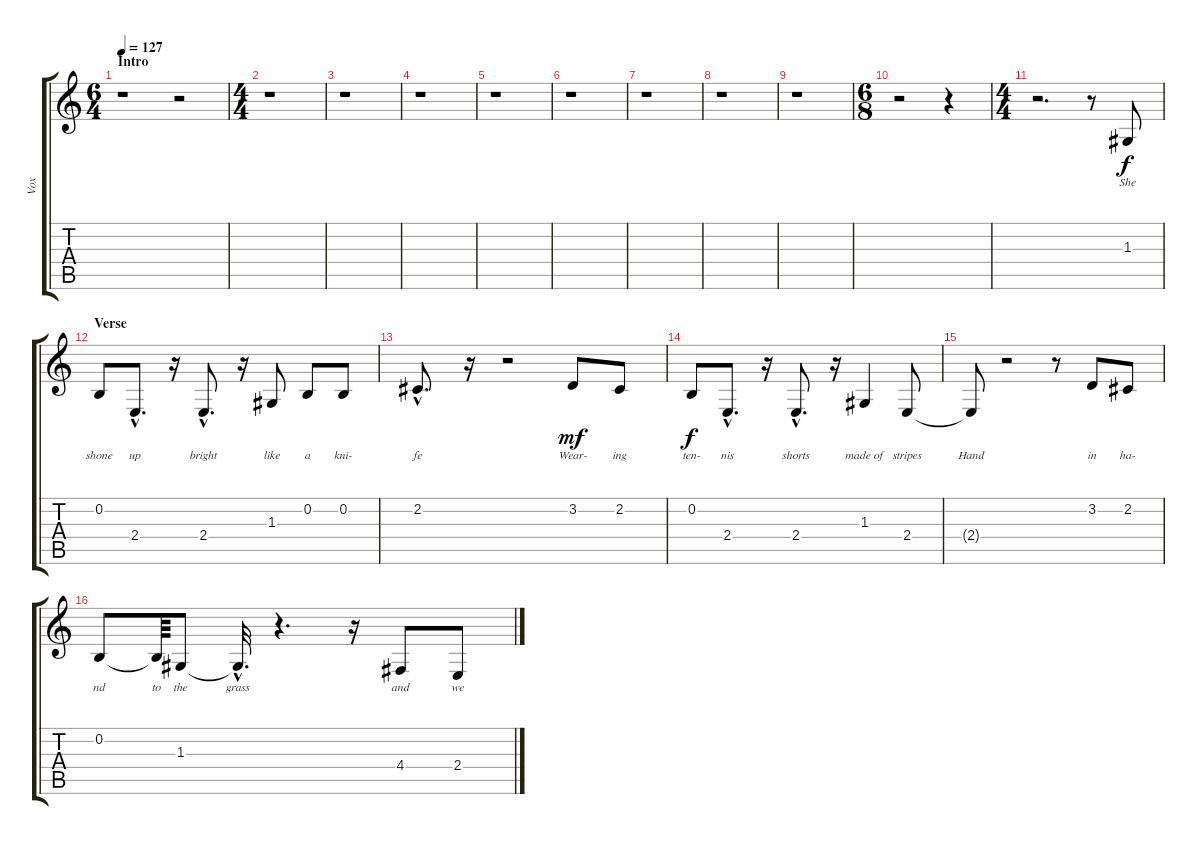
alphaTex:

\track ("Vox" "Vox") {instrument drawbarorgan}
\staff {score tabs}
\tuning (E4 B3 G3 D3 A2 E2) {hide}
\ts (6 4)
\section ("" "Intro")
\tempo 127
\clef g2
\ks c
r.1{dy f instrument drawbarorgan} r.2 |
\ts (4 4)
r.1 |
r.1 |
r.1 |
r.1 |
r.1 |
r.1 |
r.1 |
r.1 |
\ts (6 8)
r.2 r.4 |
\ts (4 4)
r.2{d} r.8 1.3.8{lyrics (0 "She") lyrics (1 "") lyrics (2 "") lyrics (3 "") lyrics (4 "")} |
\section ("" "Verse")
0.2.8{lyrics (0 "shone") lyrics (1 "") lyrics (2 "") lyrics (3 "") lyrics (4 "")} 2.4{hac}.8{d lyrics (0 "up") lyrics (1 "") lyrics (2 "") lyrics (3 "") lyrics (4 "")} r.16 2.4{hac}.8{d lyrics (0 "bright") lyrics (1 "") lyrics (2 "") lyrics (3 "") lyrics (4 "")} r.16 1.3.8{lyrics (0 "like") lyrics (1 "") lyrics (2 "") lyrics (3 "") lyrics (4 "")} 0.2.8{lyrics (0 "a") lyrics (1 "") lyrics (2 "") lyrics (3 "") lyrics (4 "")} 0.2.8{lyrics (0 "kni-") lyrics (1 "") lyrics (2 "") lyrics (3 "") lyrics (4 "")} |
2.2{hac}.8{d lyrics (0 "fe") lyrics (1 "") lyrics (2 "") lyrics (3 "") lyrics (4 "")} r.16 r.2 3.2.8{lyrics (0 "Wear-") lyrics (1 "") lyrics (2 "") lyrics (3 "") lyrics (4 "") dy mf} 2.2.8{lyrics (0 "ing") lyrics (1 "") lyrics (2 "") lyrics (3 "") lyrics (4 "")} |
0.2.8{lyrics (0 "ten-") lyrics (1 "") lyrics (2 "") lyrics (3 "") lyrics (4 "") dy f} 2.4{hac}.8{d lyrics (0 "nis") lyrics (1 "") lyrics (2 "") lyrics (3 "") lyrics (4 "")} r.16 2.4{hac}.8{d lyrics (0 "shorts") lyrics (1 "") lyrics (2 "") lyrics (3 "") lyrics (4 "")} r.16 1.3.4{lyrics (0 "made of") lyrics (1 "") lyrics (2 "") lyrics (3 "") lyrics (4 "")} 2.4.8{lyrics (0 "stripes") lyrics (1 "") lyrics (2 "") lyrics (3 "") lyrics (4 "")} |
2.4{t}.8{lyrics (0 "Hand") lyrics (1 "") lyrics (2 "") lyrics (3 "") lyrics (4 "")} r.2 r.8 3.2.8{lyrics (0 "in") lyrics (1 "") lyrics (2 "") lyrics (3 "") lyrics (4 "")} 2.2.8{lyrics (0 "ha-") lyrics (1 "") lyrics (2 "") lyrics (3 "") lyrics (4 "")} |
0.2.8{lyrics (0 "nd") lyrics (1 "") lyrics (2 "") lyrics (3 "") lyrics (4 "")} 0.2{t}.64{lyrics (0 "to") lyrics (1 "") lyrics (2 "") lyrics (3 "") lyrics (4 "")} 1.3.8{lyrics (0 "the") lyrics (1 "") lyrics (2 "") lyrics (3 "") lyrics (4 "")} 1.3{hac t}.32{d lyrics (0 "grass") lyrics (1 "") lyrics (2 "") lyrics (3 "") lyrics (4 "")} r.4{d} r.16 4.4.8{lyrics (0 "and") lyrics (1 "") lyrics (2 "") lyrics (3 "") lyrics (4 "")} 2.4.8{lyrics (0 "we") lyrics (1 "") lyrics (2 "") lyrics (3 "") lyrics (4 "")}
